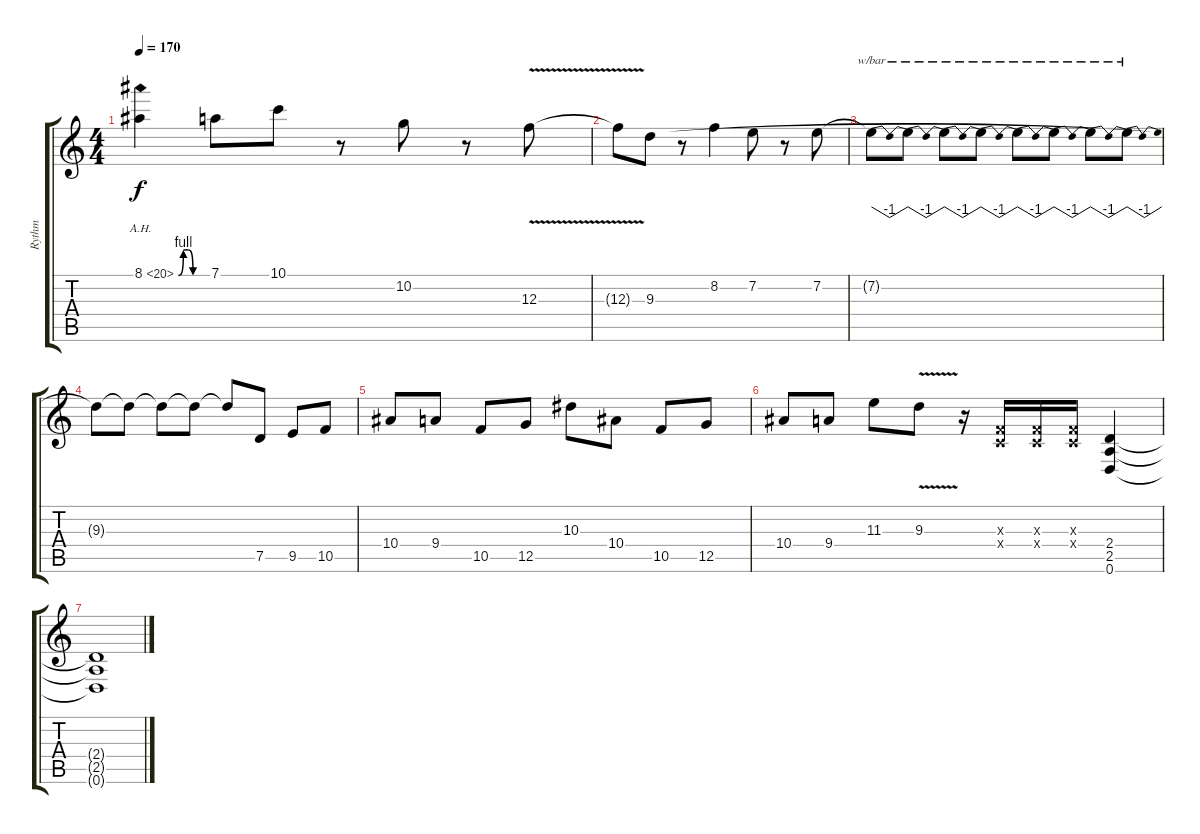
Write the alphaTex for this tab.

\track ("Rythm" "Rythm") {instrument distortionguitar}
\staff {score tabs}
\tuning (D4 A3 F3 C3 G2 D2) {hide}
\ts (4 4)
\tempo 170
\clef g2
\ks c
8.1{be (custom 0 0 10 4 20 4 30 0 60 0) ah 12}.4{dy f} 7.1.8 10.1.8 r.8 10.2.8 r.8 12.3{v}.8 |
12.3{t}.8 9.3.8 r.8 8.2.4 7.2.8 r.8 7.2.8 |
7.2{t}.8{tbe (dip default 0 0 30 -4 60 0)} 7.2{t}.8{tbe (dip default 0 0 30 -4 60 0)} 7.2{t}.8{tbe (dip default 0 0 30 -4 60 0)} 7.2{t}.8{tbe (dip default 0 0 30 -4 60 0)} 7.2{t}.8{tbe (dip default 0 0 30 -4 60 0)} 7.2{t}.8{tbe (dip default 0 0 30 -4 60 0)} 7.2{t}.8{tbe (dip default 0 0 30 -4 60 0)} 7.2{t}.8{tbe (dip default 0 0 30 -4 60 0)} |
9.3{t}.8 9.3{t}.8 9.3{t}.8 9.3{t}.8 9.3{t}.8 7.5.8 9.5.8 10.5.8 |
10.4.8 9.4.8 10.5.8 12.5.8 10.3.8 10.4.8 10.5.8 12.5.8 |
10.4.8 9.4.8 11.3.8 9.3{v}.8 r.16 (0.3{x} 0.4{x}).16 (0.3{x} 0.4{x}).16 (0.3{x} 0.4{x}).16 (2.4 2.5 0.6).4 |
(2.4{t} 2.5{t} 0.6{t}).1
